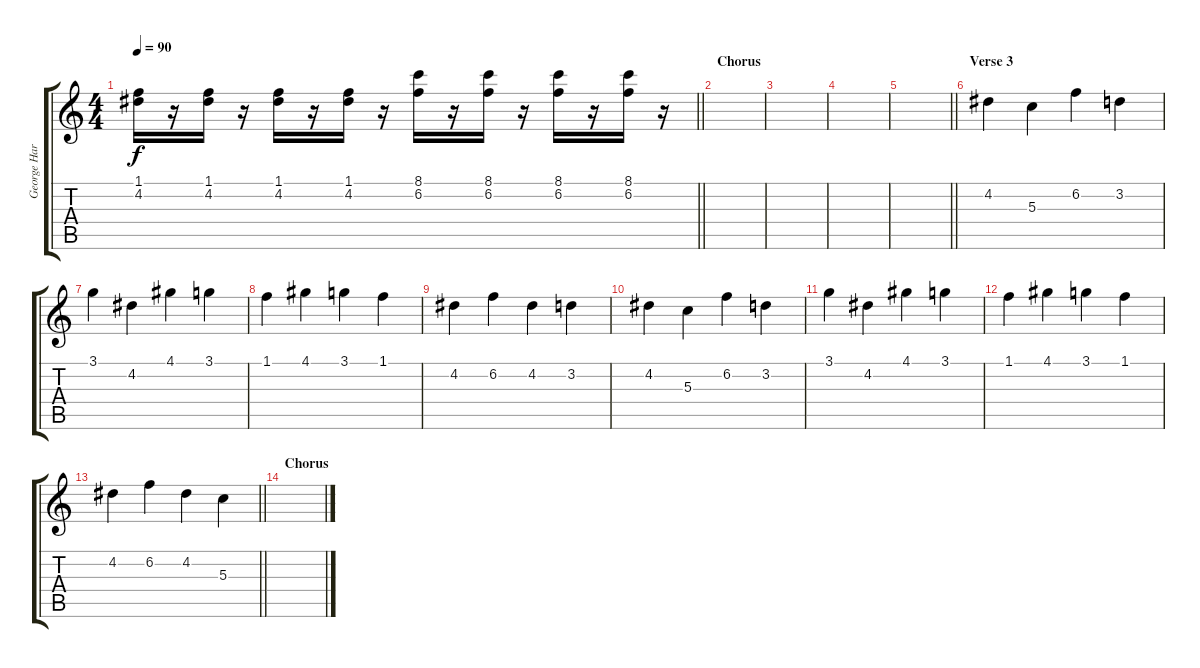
\track ("George Harrison (Solo Guitar)" "George Har") {instrument overdrivenguitar}
\staff {score tabs}
\tuning (E4 B3 G3 D3 A2 E2) {hide}
\ts (4 4)
\tempo 90
\clef g2
\barLineRight lightlight
\ks c
(1.1 4.2).16{dy f} r.16 (1.1 4.2).16 r.16 (1.1 4.2).16 r.16 (1.1 4.2).16 r.16 (8.1 6.2).16 r.16 (8.1 6.2).16 r.16 (8.1 6.2).16 r.16 (8.1 6.2).16 r.16 |
\section ("" "Chorus ")
|
|
|
\barLineRight lightlight
|
\section ("" "Verse 3")
4.2.4 5.3.4 6.2.4 3.2.4 |
3.1.4 4.2.4 4.1.4 3.1.4 |
1.1.4 4.1.4 3.1.4 1.1.4 |
4.2.4 6.2.4 4.2.4 3.2.4 |
4.2.4 5.3.4 6.2.4 3.2.4 |
3.1.4 4.2.4 4.1.4 3.1.4 |
1.1.4 4.1.4 3.1.4 1.1.4 |
\barLineRight lightlight
4.2.4 6.2.4 4.2.4 5.3.4 |
\section ("" "Chorus ")
